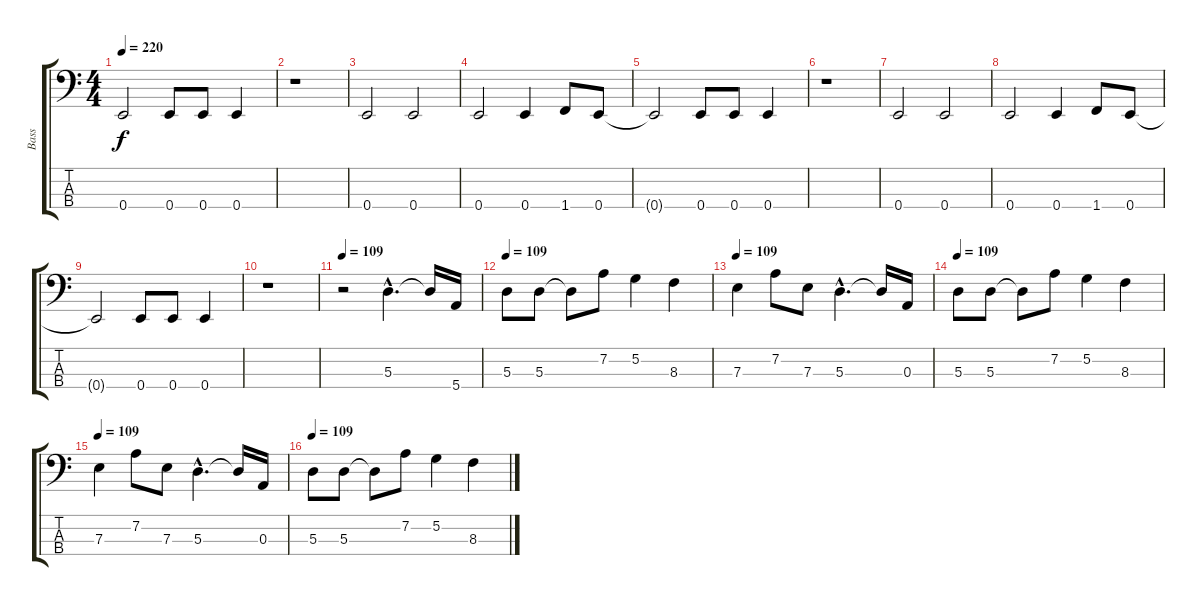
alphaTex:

\track ("Bass" "Bass") {instrument electricbasspick}
\staff {score tabs}
\tuning (G2 D2 A1 E1) {hide}
\ts (4 4)
\tempo 220
\clef f4
\ks c
0.4{t}.2{dy f} 0.4.8 0.4.8 0.4.4 |
r.1 |
0.4.2 0.4.2 |
0.4.2 0.4.4 1.4.8 0.4.8 |
0.4{t}.2 0.4.8 0.4.8 0.4.4 |
r.1 |
0.4.2 0.4.2 |
0.4.2 0.4.4 1.4.8 0.4.8 |
0.4{t}.2 0.4.8 0.4.8 0.4.4 |
r.1 |
\tempo 109
r.2 5.3{hac}.4{d} 5.3{t}.16 5.4.16 |
\tempo 109
5.3.8 5.3.8 5.3{t}.8 7.2.8 5.2.4 8.3.4 |
\tempo 109
7.3.4 7.2.8 7.3.8 5.3{hac}.4{d} 5.3{t}.16 0.3.16 |
\tempo 109
5.3.8 5.3.8 5.3{t}.8 7.2.8 5.2.4 8.3.4 |
\tempo 109
7.3.4 7.2.8 7.3.8 5.3{hac}.4{d} 5.3{t}.16 0.3.16 |
\tempo 109
5.3.8 5.3.8 5.3{t}.8 7.2.8 5.2.4 8.3.4
